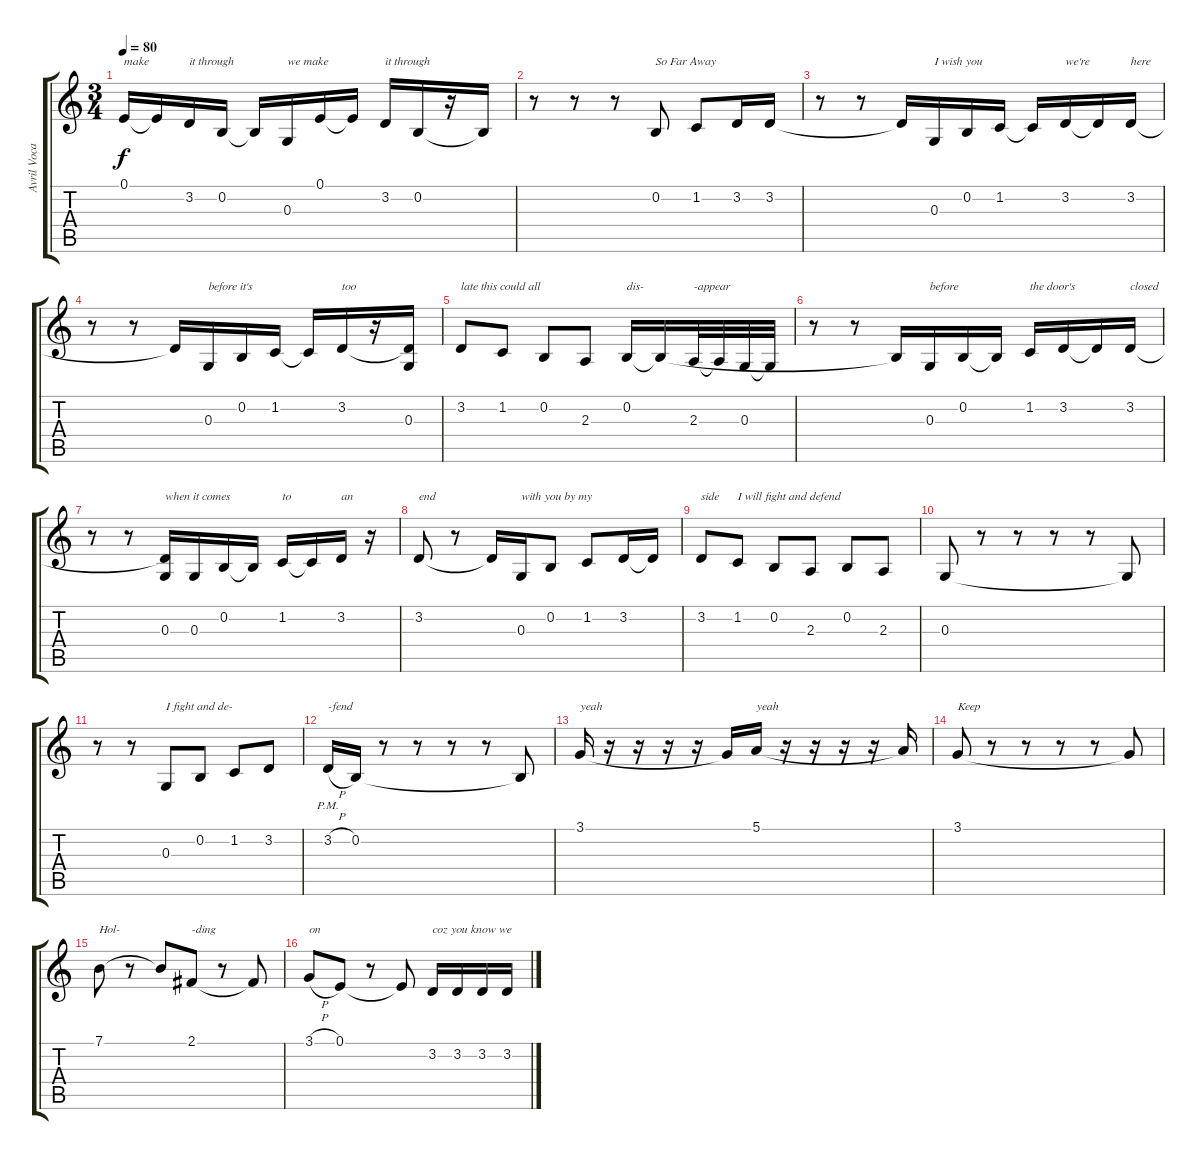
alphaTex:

\track ("Avril Vocals" "Avril Voca") {instrument clarinet}
\staff {score tabs}
\tuning (E4 B3 G3 D3 A2 E2) {hide}
\ts (3 4)
\tempo 80
\clef g2
\ks c
0.1.16{txt "make" dy f} 0.1{t}.16 3.2.16{txt "it through"} 0.2.16 0.2{t}.16 0.3.16{txt "we make"} 0.1.16 0.1{t}.16 3.2.16{txt "it through"} 0.2.16 r.16 0.2{t}.16 |
r.8 r.8 r.8 0.2.8{txt "So Far Away"} 1.2.8 3.2.16 3.2.16 |
r.8 r.8 3.2{t}.16 0.3.16{txt "I wish you"} 0.2.16 1.2.16 1.2{t}.16 3.2.16{txt "we're"} 3.2{t}.16 3.2.16{txt "here"} |
r.8 r.8 3.2{t}.16 0.3.16{txt "before it's"} 0.2.16 1.2.16 1.2{t}.16 3.2.16{txt "too"} r.16 (3.2{t} 0.3).16 |
3.2.8{txt "late this could all"} 1.2.8 0.2.8 2.3.8 0.2.16{txt "dis-"} 0.2{t}.16 2.3.32{txt "-appear"} 2.3{t}.32 0.3.32 0.3{t}.32 |
r.8 r.8 0.2{t}.16 0.3.16{txt "before"} 0.2.16 0.2{t}.16 1.2.16{txt "the door's"} 3.2.16 3.2{t}.16 3.2.16{txt "closed"} |
r.8 r.8 (3.2{t} 0.3).16{txt "when it comes"} 0.3.16 0.2.16 0.2{t}.16 1.2.16{txt "to"} 1.2{t}.16 3.2.16{txt "an"} r.16 |
3.2.8{txt "end"} r.8 3.2{t}.16 0.3.16{txt "with you by my"} 0.2.8 1.2.8 3.2.16 3.2{t}.16 |
3.2.8{txt "side"} 1.2.8{txt "I will fight and defend"} 0.2.8 2.3.8 0.2.8 2.3.8 |
0.3.8 r.8 r.8 r.8 r.8 0.3{t}.8 |
r.8 r.8 0.3.8{txt "I fight and de-"} 0.2.8 1.2.8 3.2.8 |
3.2{h pm}.16{txt "-fend"} 0.2.16 r.8 r.8 r.8 r.8 0.2{t}.8 |
3.1.16{txt "yeah"} r.16 r.16 r.16 r.16 3.1{t}.16 5.1.16{txt "yeah"} r.16 r.16 r.16 r.16 5.1{t}.16 |
3.1.8{txt "Keep"} r.8 r.8 r.8 r.8 3.1{t}.8 |
7.1.8{txt "Hol-"} r.8 7.1{t}.8 2.1.8{txt "-ding"} r.8 2.1{t}.8 |
3.1{h}.8{txt "on"} 0.1.8 r.8 0.1{t}.8 3.2.16{txt "coz you know we"} 3.2.16 3.2.16 3.2.16
